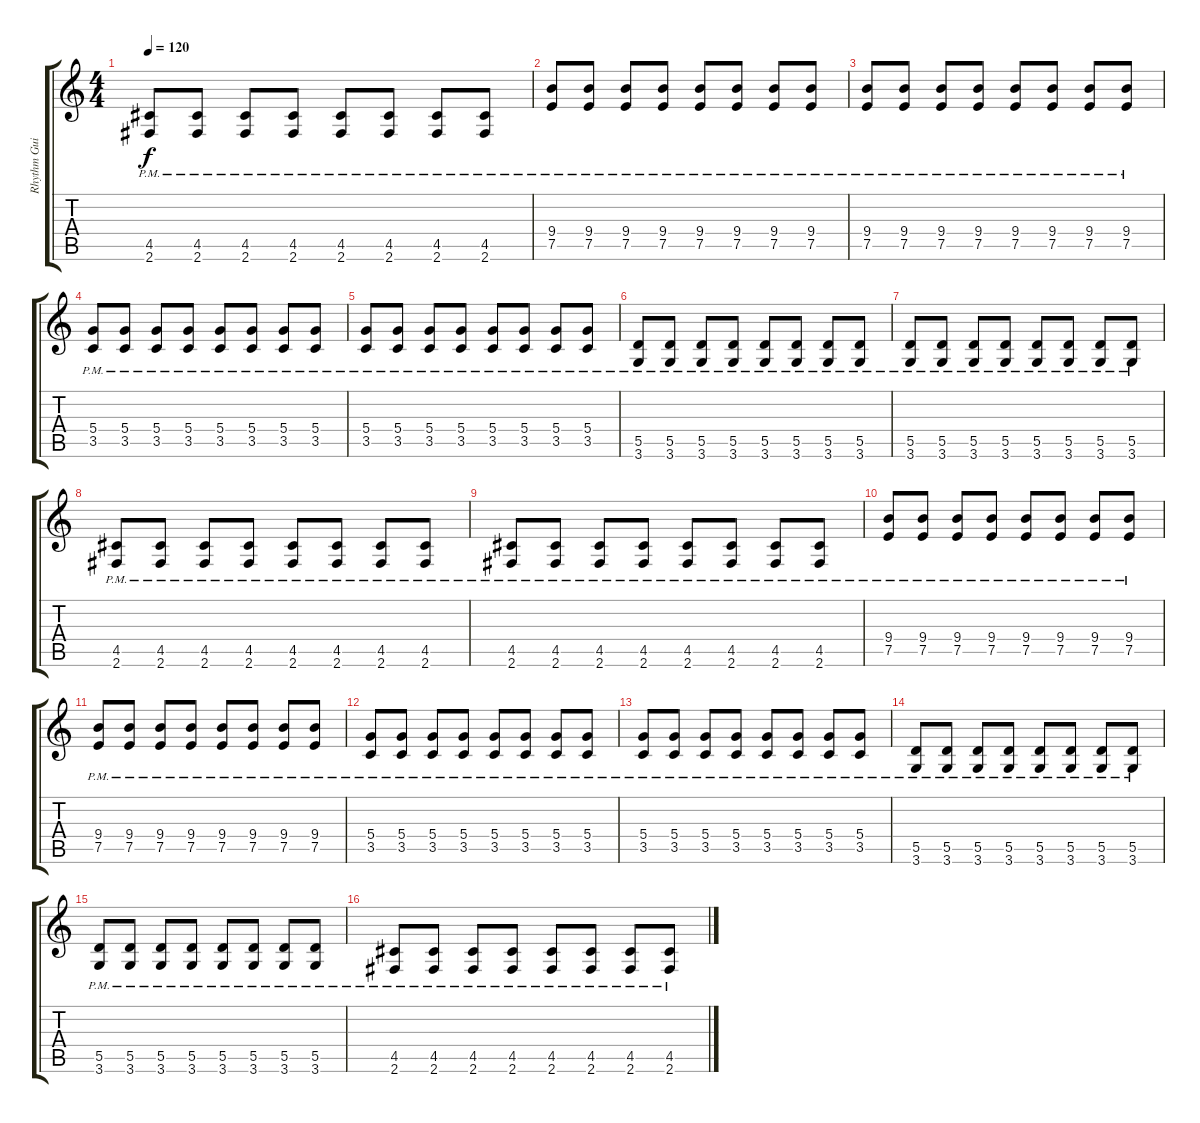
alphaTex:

\track ("Rhythm Guitar" "Rhythm Gui") {instrument distortionguitar}
\staff {score tabs}
\tuning (E4 B3 G3 D3 A2 E2) {hide}
\ts (4 4)
\tempo 120
\clef g2
\ks c
(4.5{pm} 2.6{pm}).8{dy f} (4.5{pm} 2.6{pm}).8 (4.5{pm} 2.6{pm}).8 (4.5{pm} 2.6{pm}).8 (4.5{pm} 2.6{pm}).8 (4.5{pm} 2.6{pm}).8 (4.5{pm} 2.6{pm}).8 (4.5{pm} 2.6{pm}).8 |
(9.4{pm} 7.5{pm}).8 (9.4{pm} 7.5{pm}).8 (9.4{pm} 7.5{pm}).8 (9.4{pm} 7.5{pm}).8 (9.4{pm} 7.5{pm}).8 (9.4{pm} 7.5{pm}).8 (9.4{pm} 7.5{pm}).8 (9.4{pm} 7.5{pm}).8 |
(9.4{pm} 7.5{pm}).8 (9.4{pm} 7.5{pm}).8 (9.4{pm} 7.5{pm}).8 (9.4{pm} 7.5{pm}).8 (9.4{pm} 7.5{pm}).8 (9.4{pm} 7.5{pm}).8 (9.4{pm} 7.5{pm}).8 (9.4{pm} 7.5{pm}).8 |
(5.4{pm} 3.5{pm}).8 (5.4{pm} 3.5{pm}).8 (5.4{pm} 3.5{pm}).8 (5.4{pm} 3.5{pm}).8 (5.4{pm} 3.5{pm}).8 (5.4{pm} 3.5{pm}).8 (5.4{pm} 3.5{pm}).8 (5.4{pm} 3.5{pm}).8 |
(5.4{pm} 3.5{pm}).8 (5.4{pm} 3.5{pm}).8 (5.4{pm} 3.5{pm}).8 (5.4{pm} 3.5{pm}).8 (5.4{pm} 3.5{pm}).8 (5.4{pm} 3.5{pm}).8 (5.4{pm} 3.5{pm}).8 (5.4{pm} 3.5{pm}).8 |
(5.5{pm} 3.6{pm}).8 (5.5{pm} 3.6{pm}).8 (5.5{pm} 3.6{pm}).8 (5.5{pm} 3.6{pm}).8 (5.5{pm} 3.6{pm}).8 (5.5{pm} 3.6{pm}).8 (5.5{pm} 3.6{pm}).8 (5.5{pm} 3.6{pm}).8 |
(5.5{pm} 3.6{pm}).8 (5.5{pm} 3.6{pm}).8 (5.5{pm} 3.6{pm}).8 (5.5{pm} 3.6{pm}).8 (5.5{pm} 3.6{pm}).8 (5.5{pm} 3.6{pm}).8 (5.5{pm} 3.6{pm}).8 (5.5{pm} 3.6{pm}).8 |
(4.5{pm} 2.6{pm}).8 (4.5{pm} 2.6{pm}).8 (4.5{pm} 2.6{pm}).8 (4.5{pm} 2.6{pm}).8 (4.5{pm} 2.6{pm}).8 (4.5{pm} 2.6{pm}).8 (4.5{pm} 2.6{pm}).8 (4.5{pm} 2.6{pm}).8 |
(4.5{pm} 2.6{pm}).8 (4.5{pm} 2.6{pm}).8 (4.5{pm} 2.6{pm}).8 (4.5{pm} 2.6{pm}).8 (4.5{pm} 2.6{pm}).8 (4.5{pm} 2.6{pm}).8 (4.5{pm} 2.6{pm}).8 (4.5{pm} 2.6{pm}).8 |
(9.4{pm} 7.5{pm}).8 (9.4{pm} 7.5{pm}).8 (9.4{pm} 7.5{pm}).8 (9.4{pm} 7.5{pm}).8 (9.4{pm} 7.5{pm}).8 (9.4{pm} 7.5{pm}).8 (9.4{pm} 7.5{pm}).8 (9.4{pm} 7.5{pm}).8 |
(9.4{pm} 7.5{pm}).8 (9.4{pm} 7.5{pm}).8 (9.4{pm} 7.5{pm}).8 (9.4{pm} 7.5{pm}).8 (9.4{pm} 7.5{pm}).8 (9.4{pm} 7.5{pm}).8 (9.4{pm} 7.5{pm}).8 (9.4{pm} 7.5{pm}).8 |
(5.4{pm} 3.5{pm}).8 (5.4{pm} 3.5{pm}).8 (5.4{pm} 3.5{pm}).8 (5.4{pm} 3.5{pm}).8 (5.4{pm} 3.5{pm}).8 (5.4{pm} 3.5{pm}).8 (5.4{pm} 3.5{pm}).8 (5.4{pm} 3.5{pm}).8 |
(5.4{pm} 3.5{pm}).8 (5.4{pm} 3.5{pm}).8 (5.4{pm} 3.5{pm}).8 (5.4{pm} 3.5{pm}).8 (5.4{pm} 3.5{pm}).8 (5.4{pm} 3.5{pm}).8 (5.4{pm} 3.5{pm}).8 (5.4{pm} 3.5{pm}).8 |
(5.5{pm} 3.6{pm}).8 (5.5{pm} 3.6{pm}).8 (5.5{pm} 3.6{pm}).8 (5.5{pm} 3.6{pm}).8 (5.5{pm} 3.6{pm}).8 (5.5{pm} 3.6{pm}).8 (5.5{pm} 3.6{pm}).8 (5.5{pm} 3.6{pm}).8 |
(5.5{pm} 3.6{pm}).8 (5.5{pm} 3.6{pm}).8 (5.5{pm} 3.6{pm}).8 (5.5{pm} 3.6{pm}).8 (5.5{pm} 3.6{pm}).8 (5.5{pm} 3.6{pm}).8 (5.5{pm} 3.6{pm}).8 (5.5{pm} 3.6{pm}).8 |
(4.5{pm} 2.6{pm}).8 (4.5{pm} 2.6{pm}).8 (4.5{pm} 2.6{pm}).8 (4.5{pm} 2.6{pm}).8 (4.5{pm} 2.6{pm}).8 (4.5{pm} 2.6{pm}).8 (4.5{pm} 2.6{pm}).8 (4.5{pm} 2.6{pm}).8
